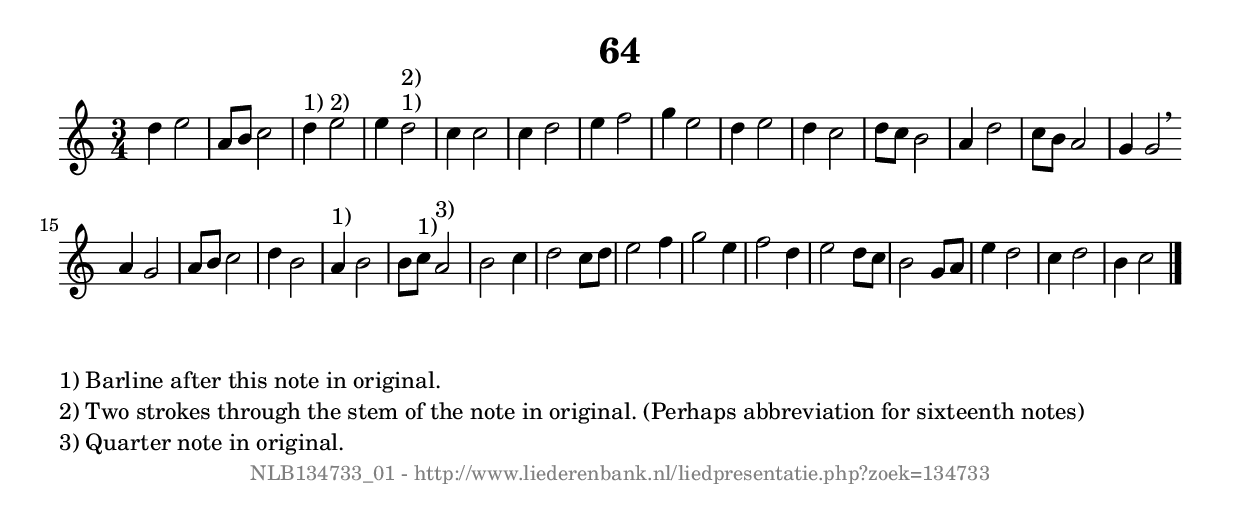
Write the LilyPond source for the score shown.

%
% produced by wce2krn 1.64 (7 June 2014)
%
\version"2.16"
#(append! paper-alist '(("long" . (cons (* 210 mm) (* 2000 mm)))))
#(set-default-paper-size "long")
sb = {\breathe}
mBreak = {\breathe }
bBreak = {\breathe }
x = {\once\override NoteHead #'style = #'cross }
gl=\glissando
itime={\override Staff.TimeSignature #'stencil = ##f }
ficta = {\once\set suggestAccidentals = ##t}
fine = {\once\override Score.RehearsalMark #'self-alignment-X = #1 \mark \markup {\italic{Fine}}}
dc = {\once\override Score.RehearsalMark #'self-alignment-X = #1 \mark \markup {\italic{D.C.}}}
dcf = {\once\override Score.RehearsalMark #'self-alignment-X = #1 \mark \markup {\italic{D.C. al Fine}}}
dcc = {\once\override Score.RehearsalMark #'self-alignment-X = #1 \mark \markup {\italic{D.C. al Coda}}}
ds = {\once\override Score.RehearsalMark #'self-alignment-X = #1 \mark \markup {\italic{D.S.}}}
dsf = {\once\override Score.RehearsalMark #'self-alignment-X = #1 \mark \markup {\italic{D.S. al Fine}}}
dsc = {\once\override Score.RehearsalMark #'self-alignment-X = #1 \mark \markup {\italic{D.S. al Coda}}}
pv = {\set Score.repeatCommands = #'((volta "1"))}
sv = {\set Score.repeatCommands = #'((volta "2"))}
tv = {\set Score.repeatCommands = #'((volta "3"))}
qv = {\set Score.repeatCommands = #'((volta "4"))}
xv = {\set Score.repeatCommands = #'((volta #f))}
\header{ tagline = ""
title = "64"
}
\score {{
\key c \major
\relative g'
{
\set melismaBusyProperties = #'()
\time 3/4
\tempo 4=120
\override Score.MetronomeMark #'transparent = ##t
\override Score.RehearsalMark #'break-visibility = #(vector #t #t #f)
d'4 e2 a,8 b c2 d4 ^"1)" e2^"2)" e4 d2 ^"1)"^"2)" c4 c2 c4 d2 e4 f2 g4 e2 d4 e2 d4 c2 d8 c b2 a4 d2 c8 b a2 g4 g2 \bar ":|:" \bBreak
a4 g2 a8 b c2 d4 b2 a4 ^"1)" b2 b8 c ^"1)"a2^"3)" b2 c4 d2 c8 d e2 f4 g2 e4 f2 d4 e2 d8 c b2 g8 a e'4 d2 c4 d2 b4 c2 \bar "|."
 }}
 \midi { }
 \layout {
            indent = 0.0\cm
}
}
\markup { \wordwrap-string #" 
1) Barline after this note in original.

2) Two strokes through the stem of the note in original. (Perhaps abbreviation for sixteenth notes)

3) Quarter note in original.
"}
\markup { \vspace #0 } \markup { \with-color #grey \fill-line { \center-column { \smaller "NLB134733_01 - http://www.liederenbank.nl/liedpresentatie.php?zoek=134733" } } }
